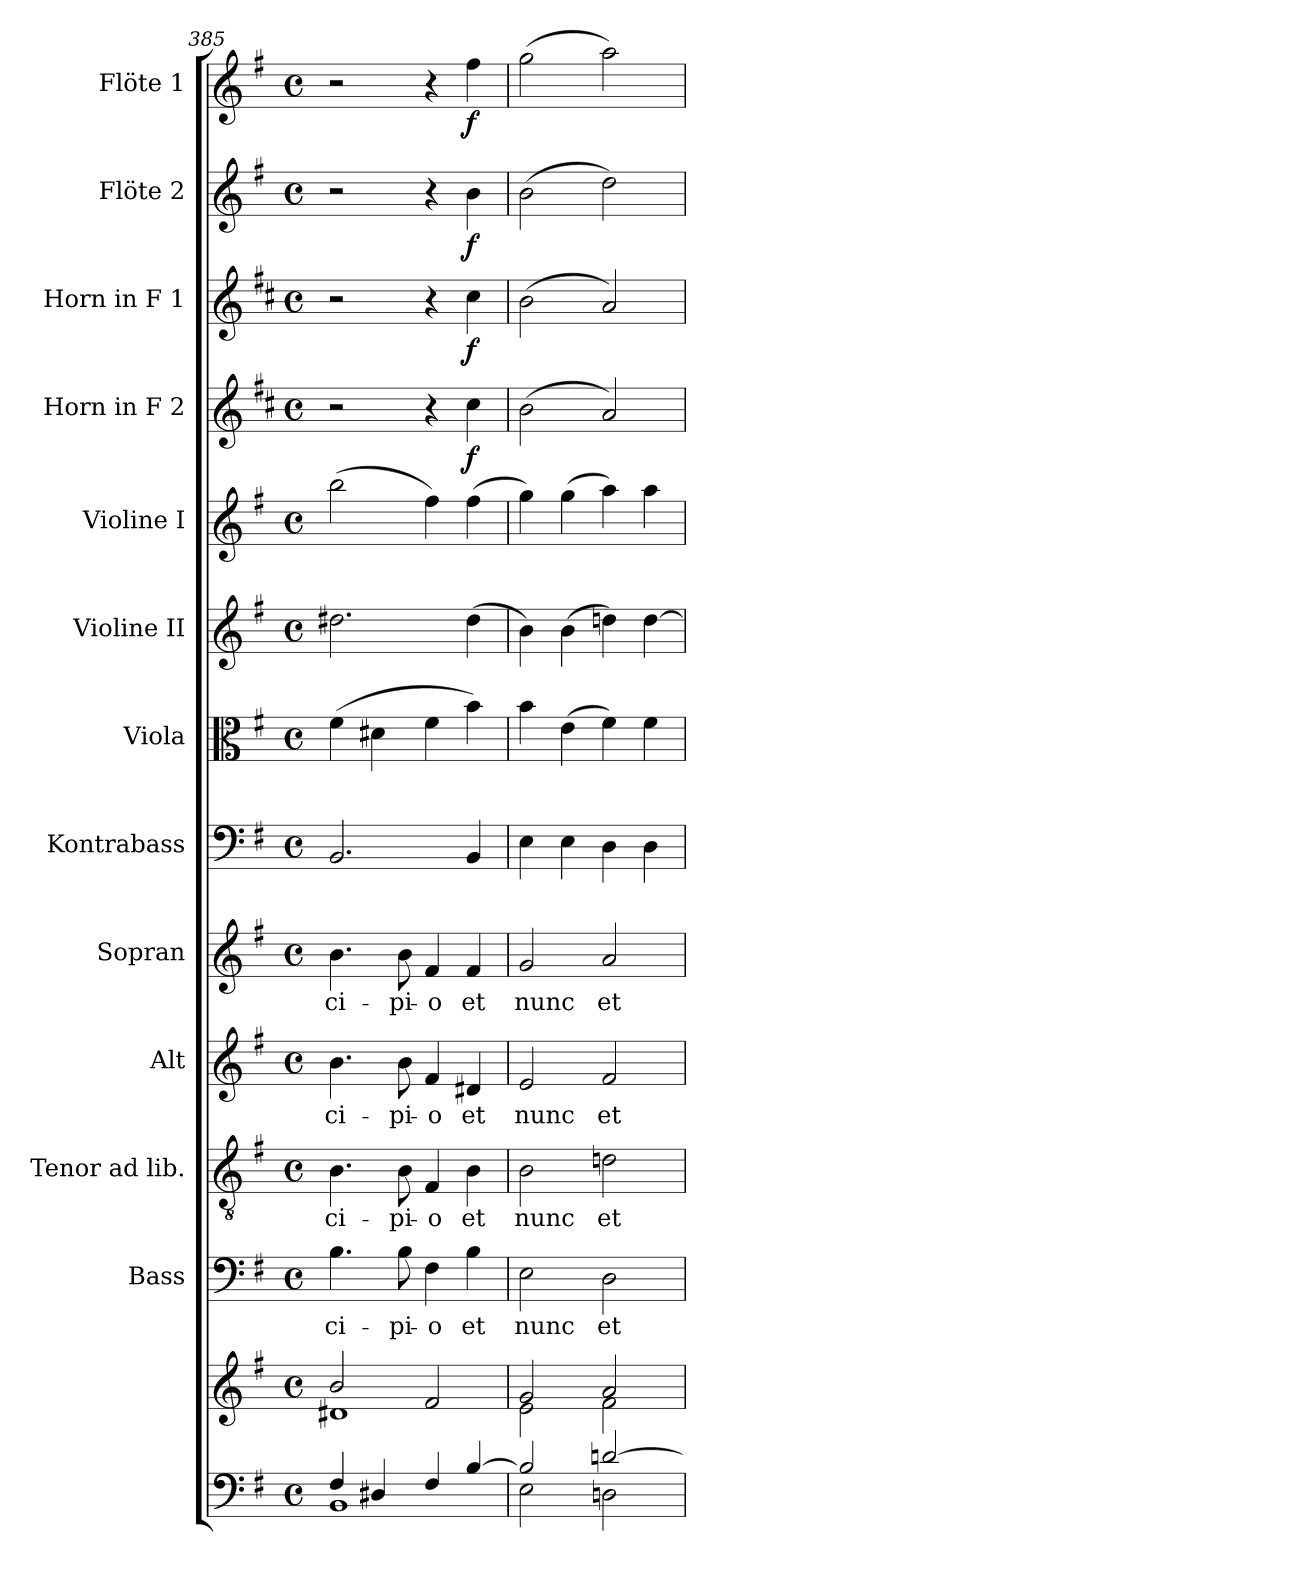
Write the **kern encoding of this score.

**kern	**kern	**kern	**text	**kern	**text	**kern	**text	**kern	**text	**kern	**kern	**kern	**kern	**kern	**dynam	**kern	**dynam	**kern	**dynam	**kern	**dynam
*part13	*part13	*part12	*part12	*part11	*part11	*part10	*part10	*part9	*part9	*part8	*part7	*part6	*part5	*part4	*part4	*part3	*part3	*part2	*part2	*part1	*part1
*staff14	*staff13	*staff12	*staff12	*staff11	*staff11	*staff10	*staff10	*staff9	*staff9	*staff8	*staff7	*staff6	*staff5	*staff4	*staff4	*staff3	*staff3	*staff2	*staff2	*staff1	*staff1
*	*	*I"Bass	*	*I"Tenor ad lib.	*	*I"Alt	*	*I"Sopran	*	*I"Kontrabass	*I"Viola	*I"Violine II	*I"Violine I	*I"Horn in F 2	*	*I"Horn in F 1	*	*I"Flöte 2	*	*I"Flöte 1	*
*	*	*I'B.	*	*I'T.	*	*I'A.	*	*I'S.	*	*I'Kb.	*I'Vla.	*I'Vl. II	*I'Vl. I	*	*	*	*	*I'Fl. 2	*	*I'Fl. 1	*
*clefF4	*clefG2	*clefF4	*	*clefGv2	*	*clefG2	*	*clefG2	*	*clefF4	*clefC3	*clefG2	*clefG2	*clefG2	*	*clefG2	*	*clefG2	*	*clefG2	*
*	*	*	*	*	*	*	*	*	*	*ITrd7c12	*	*	*	*ITrd4c7	*	*ITrd4c7	*	*	*	*	*
*k[f#]	*k[f#]	*k[f#]	*	*k[f#]	*	*k[f#]	*	*k[f#]	*	*k[f#]	*k[f#]	*k[f#]	*k[f#]	*k[f#]	*	*k[f#]	*	*k[f#]	*	*k[f#]	*
*G:	*G:	*G:	*	*G:	*	*G:	*	*G:	*	*G:	*G:	*G:	*G:	*G:	*	*G:	*	*G:	*	*G:	*
*M4/4	*M4/4	*M4/4	*	*M4/4	*	*M4/4	*	*M4/4	*	*M4/4	*M4/4	*M4/4	*M4/4	*M4/4	*	*M4/4	*	*M4/4	*	*M4/4	*
*met(c)	*met(c)	*met(c)	*	*met(c)	*	*met(c)	*	*met(c)	*	*met(c)	*met(c)	*met(c)	*met(c)	*met(c)	*	*met(c)	*	*met(c)	*	*met(c)	*
=385	=385	=385	=385	=385	=385	=385	=385	=385	=385	=385	=385	=385	=385	=385	=385	=385	=385	=385	=385	=385	=385
*^	*^	*	*	*	*	*	*	*	*	*	*	*	*	*	*	*	*	*	*	*	*
!	!	!	!	!	!LO:LY:b	!	!LO:LY:b	!	!LO:LY:b	!	!LO:LY:b	!	!	!	!	!	!	!	!	!	!	!	!
4F#/	1BB	2b/	1d#X	4.B\	-ci-	4.B\	-ci-	4.b\	-ci-	4.b\	-ci-	2.BBB/	(>4f#\	2.dd#X\	(>2bb\	2r	.	2r	.	2r	.	2r	.
4D#X/	.	.	.	.	.	.	.	.	.	.	.	.	4d#X\	.	.	.	.	.	.	.	.	.	.
!	!	!	!	!	!LO:LY:b	!	!LO:LY:b	!	!LO:LY:b	!	!LO:LY:b	!	!	!	!	!	!	!	!	!	!	!	!
.	.	.	.	8B\	-pi-	8B\	-pi-	8b\	-pi-	8b\	-pi-	.	.	.	.	.	.	.	.	.	.	.	.
!	!	!	!	!	!LO:LY:b	!	!LO:LY:b	!	!LO:LY:b	!	!LO:LY:b	!	!	!	!	!	!	!	!	!	!	!	!
4F#/	.	2f#/	.	4F#\	-o	4F#/	-o	4f#/	-o	4f#/	-o	.	4f#\	.	4ff#\)	4r	.	4r	.	4r	.	4r	.
!	!	!	!	!	!LO:LY:b	!	!LO:LY:b	!	!LO:LY:b	!	!LO:LY:b	!	!	!	!	!	!LO:DY:b	!	!LO:DY:b	!	!LO:DY:b	!	!LO:DY:b
[>4B/	.	.	.	4B\	et	4B\	et	4d#X/	et	4f#/	et	4BBB/	4b\)	(>4dd#\	(>4ff#\	4f#\	f	4f#\	f	4b\	f	4ff#\	f
!!LO:PB:g=z
=386	=386	=386	=386	=386	=386	=386	=386	=386	=386	=386	=386	=386	=386	=386	=386	=386	=386	=386	=386	=386	=386	=386	=386
!	!	!	!	!	!LO:LY:b	!	!LO:LY:b	!	!LO:LY:b	!	!LO:LY:b	!	!	!	!	!	!	!	!	!	!	!	!
2B/]	2E\	2g/	2e\	2E\	nunc	2B\	nunc	2e/	nunc	2g/	nunc	4EE\	4b\	4b\)	4gg\)	(>2e\	.	(>2e\	.	(>2b\	.	(>2gg\	.
.	.	.	.	.	.	.	.	.	.	.	.	4EE\	(>4e\	(>4b\	(>4gg\	.	.	.	.	.	.	.	.
!	!	!	!	!	!LO:LY:b	!	!LO:LY:b	!	!LO:LY:b	!	!LO:LY:b	!	!	!	!	!	!	!	!	!	!	!	!
[>2dn/	2Dn\	2a/	2f#\	2D\	et	2dn\	et	2f#/	et	2a/	et	4DD\	4f#\)	4ddn\)	4aa\)	2d/)	.	2d/)	.	2dd\)	.	2aa\)	.
.	.	.	.	.	.	.	.	.	.	.	.	4DD\	4f#\	[4dd\	4aa\	.	.	.	.	.	.	.	.
*v	*v	*	*	*	*	*	*	*	*	*	*	*	*	*	*	*	*	*	*	*	*	*	*
*	*v	*v	*	*	*	*	*	*	*	*	*	*	*	*	*	*	*	*	*	*	*	*
=	=	=	=	=	=	=	=	=	=	=	=	=	=	=	=	=	=	=	=	=	=
*-	*-	*-	*-	*-	*-	*-	*-	*-	*-	*-	*-	*-	*-	*-	*-	*-	*-	*-	*-	*-	*-
